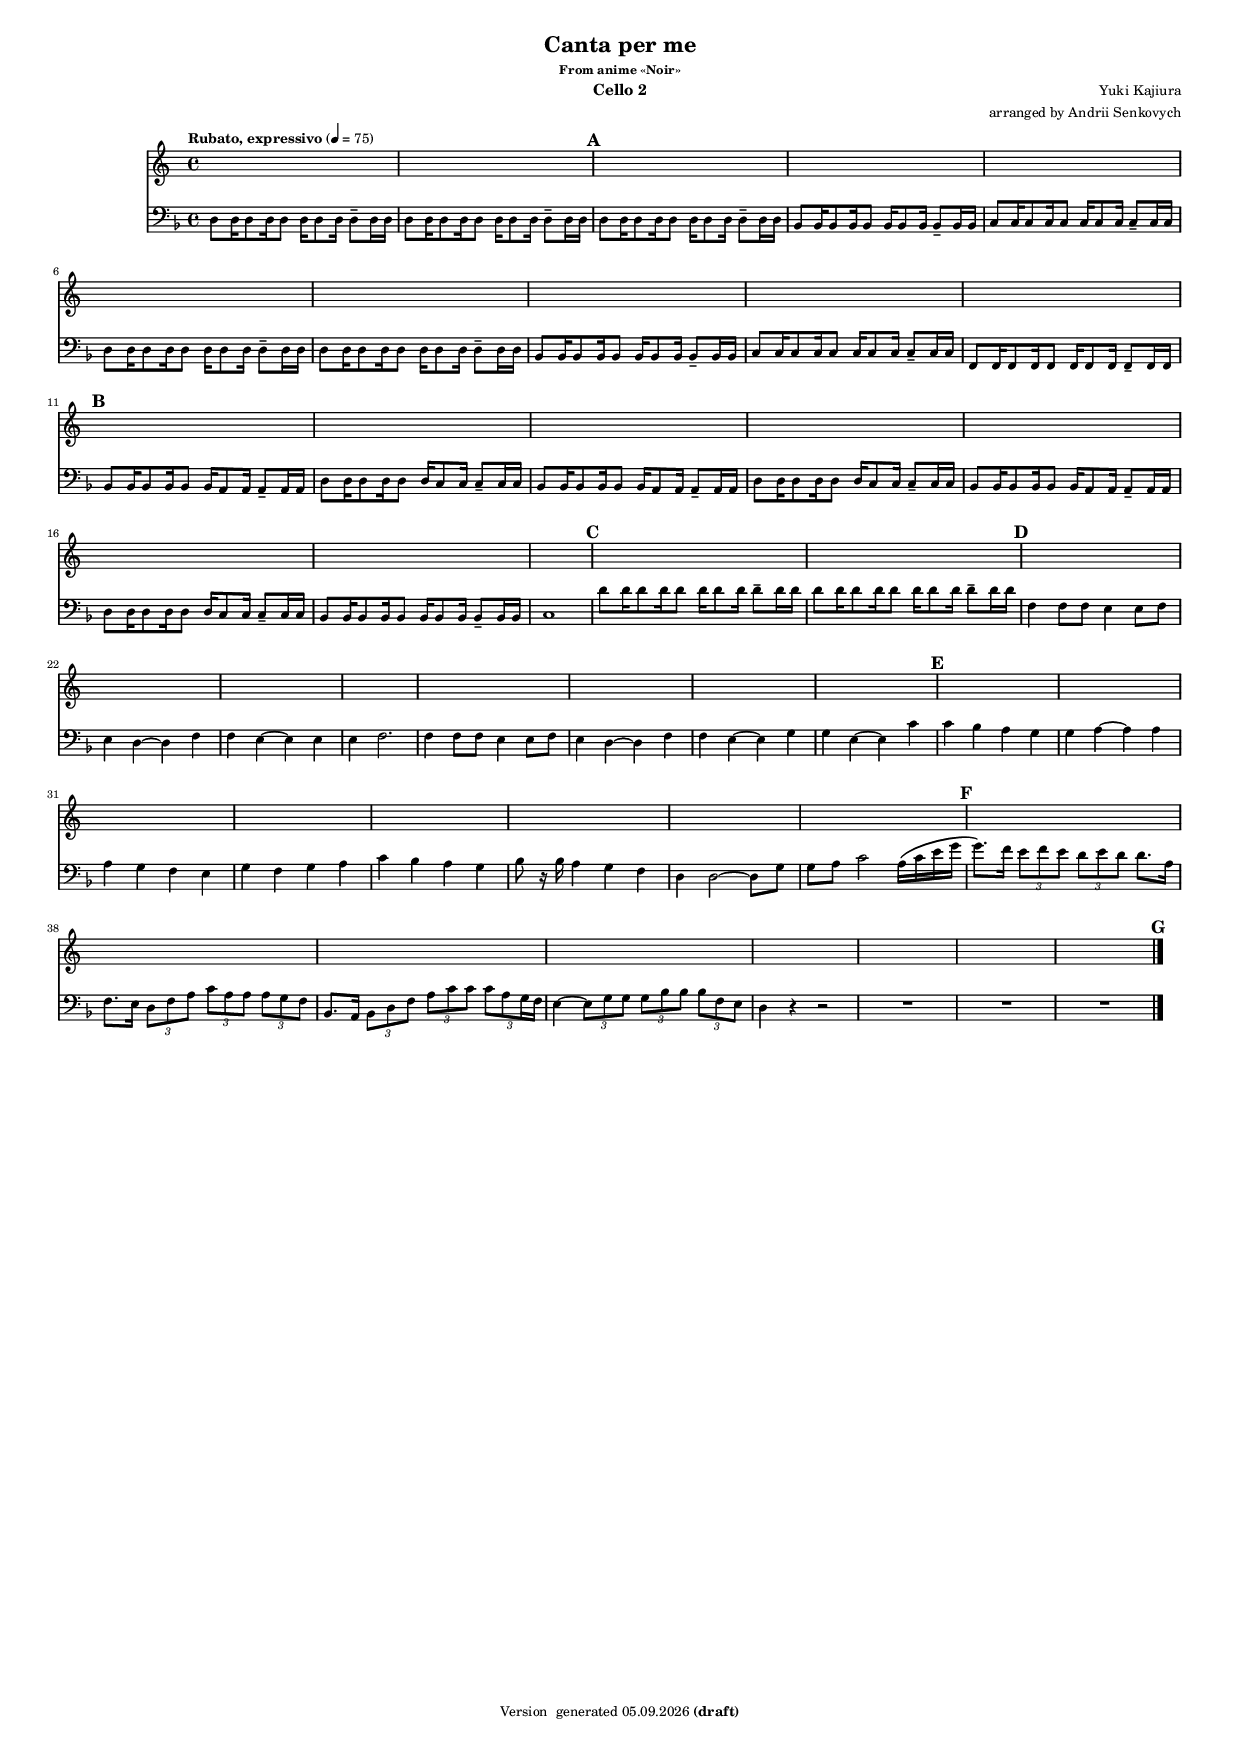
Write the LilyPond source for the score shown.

#(set-global-staff-size 12)
\include "src/header.ly"

\header {
    instrument = "Cello 2"
}

\include "src/settings.ly"
celloTwo = \new Staff {
  \tag #'score \set Staff.instrumentName = "Cello 2"
  \tag #'part \defaultTempo
  \defaultKey
  \defaultTime
  \clef bass
  \tag #'score \tag #'part \relative c {
    d8 d16 d8 d16 d8 d16 d8 d16 d8-- d16 d16
    d8 d16 d8 d16 d8 d16 d8 d16 d8-- d16 d16

    \mark \default

    d8 d16 d8 d16 d8 d16 d8 d16 d8-- d16 d16
    b8 b16 b8 b16 b8 b16 b8 b16 b8-- b16 b16
    c8 c16 c8 c16 c8 c16 c8 c16 c8-- c16 c16
    d8 d16 d8 d16 d8 d16 d8 d16 d8-- d16 d16

    d8 d16 d8 d16 d8 d16 d8 d16 d8-- d16 d16
    b8 b16 b8 b16 b8 b16 b8 b16 b8-- b16 b16
    c8 c16 c8 c16 c8 c16 c8 c16 c8-- c16 c16
    f,8 f16 f8 f16 f8 f16 f8 f16 f8-- f16 f16

    \mark \default

    b8 b16 b8 b16 b8 b16 a8 a16 a8-- a16 a16
    d8 d16 d8 d16 d8 d16 c8 c16 c8-- c16 c16
    b8 b16 b8 b16 b8 b16 a8 a16 a8-- a16 a16
    d8 d16 d8 d16 d8 d16 c8 c16 c8-- c16 c16
    
    b8 b16 b8 b16 b8 b16 a8 a16 a8-- a16 a16
    d8 d16 d8 d16 d8 d16 c8 c16 c8-- c16 c16
    b8 b16 b8 b16 b8 b16 b8 b16 b8-- b16 b16
    c1

    \mark \default

    d'8 d16 d8 d16 d8 d16 d8 d16 d8-- d16 d16
    d8 d16 d8 d16 d8 d16 d8 d16 d8-- d16 d16
    
    \mark \default

    f,4 f8 f e4 e8 f
    e4 d~d f
    f e~e e
    e f2.

    f4 f8 f e4 e8 f
    e4 d~d f
    f e~e g
    g e~e c'

    \mark \default

    c b a g 
    g a~a a
    a g f e 
    g f g a 

    c b a g 
    b8 r16 b16 a4 g f
    d d2~d8 g
    g a c2 a16\( c e g

    \mark \default

    g8.\) f16 \times 2/3 {e8 f e} \times 2/3 {d e d} d8. a16
    f8. e16 \times 2/3 {d8 f a} \times 2/3 {c a a} \times 2/3 {a g f}
    b,8. a16 \times 2/3 {b8 d f} \times 2/3 {a c c} \times 2/3 {c a g16 f}
    e4~ \times 2/3 {e8 g g} \times 2/3 {g b b} \times 2/3 {b f e}

    d4 r4 r2
    R1*3

    \mark \default

    

    \bar "|."
  } 
}


\score {
  \new Score {
    \set Score.markFormatter = #format-mark-box-numbers
    \new Staff <<
      \set Staff.midiInstrument = "cello"
      \keepWithTag #'part \celloTwo
    >>
  }
  \layout {
    \include "src/layout.ly"
  }
  \midi {}
}
\paper {
}
